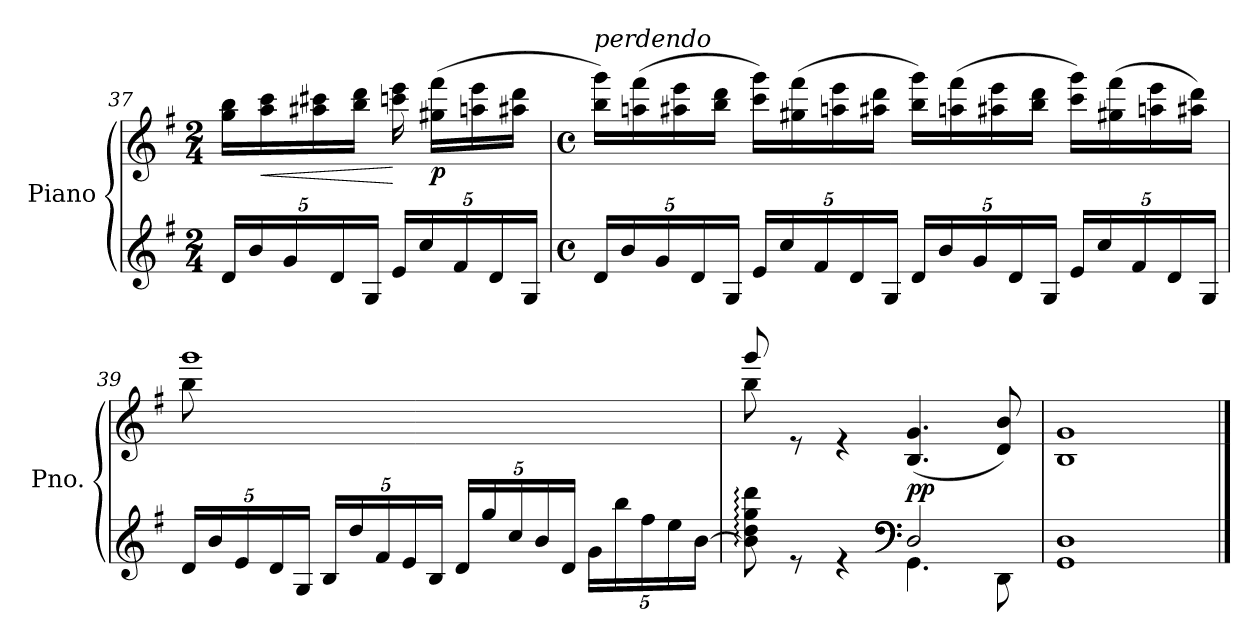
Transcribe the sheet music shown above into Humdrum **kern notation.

**kern	**kern	**dynam
*part1	*part1	*part1
*staff2	*staff1	*staff1/2
*I"Piano	*	*
*I'Pno.	*	*
*clefG2	*clefG2	*
*k[f#]	*k[f#]	*
*M2/4	*M2/4	*
*Xbrackettup	*	*
=37	=37	=37
20d/LL	16gg\ 16bb\LL	.
20b/	.	.
!	!	!LO:HP:b
.	16aa\ 16ccc\	<
20g/	.	.
.	16aa#X\ 16ccc#X\	.
20d/	.	.
.	16bb\ 16ddd\JJ	.
20G/JJ	.	.
20e/LL	16cccn\ 16eee\	[
20cc/	.	.
!	!	!LO:DY:b
.	(16gg#X\ 16fff#\LL	p
20f#/	.	.
.	16aan\ 16eee\	.
20d/	.	.
.	16aa#X\ 16ddd\JJ	.
20G/JJ	.	.
!!LO:LB:g=z
=38	=38	=38
*M4/4	*M4/4	*
*met(c)	*met(c)	*
!	!LO:TX:a:i:t=perdendo	!
20d/LL	16bb\ 16ggg\LL)	.
20b/	.	.
.	(16aan\ 16fff#\	.
20g/	.	.
.	16aa#X\ 16eee\	.
20d/	.	.
.	16bb\ 16ddd\JJ	.
20G/JJ	.	.
20e/LL	16ccc\ 16ggg\LL)	.
20cc/	.	.
.	(16gg#X\ 16fff#\	.
20f#/	.	.
.	16aan\ 16eee\	.
20d/	.	.
.	16aa#X\ 16ddd\JJ	.
20G/JJ	.	.
20d/LL	16bb\ 16ggg\LL)	.
20b/	.	.
.	(16aan\ 16fff#\	.
20g/	.	.
.	16aa#X\ 16eee\	.
20d/	.	.
.	16bb\ 16ddd\JJ	.
20G/JJ	.	.
20e/LL	16ccc\ 16ggg\LL)	.
20cc/	.	.
.	(16gg#X\ 16fff#\	.
20f#/	.	.
.	16aan\ 16eee\	.
20d/	.	.
.	16aa#X\ 16ddd\JJ)	.
20G/JJ	.	.
=39	=39	=39
*	*^	*
20d/LL	1ggg	8bb\	.
20b/	.	.	.
20e/	.	.	.
.	.	2..ryy	.
20d/	.	.	.
20G/JJ	.	.	.
20B/LL	.	.	.
20dd/	.	.	.
20f#/	.	.	.
20e/	.	.	.
20B/JJ	.	.	.
20d/LL	.	.	.
20gg/	.	.	.
20cc/	.	.	.
20b/	.	.	.
20d/JJ	.	.	.
20g\LL	.	.	.
20bb\	.	.	.
20ff#\	.	.	.
20ee\	.	.	.
[20b\JJ	.	.	.
=40	=40	=40	=40
*^	*	*	*
8b\]: 8dd\: 8gg\: 8ddd\:	2ryy	8ggg/	8bb\	.
8re	.	8re	2..ryy	.
4re	.	4re	.	.
*clefF4	*	*	*	*
!	!	!	!	!LO:DY:a=2
2D/	4.GG\	(4.B/ 4.g/	.	pp
.	8DD\	8d/ 8b/)	.	.
*v	*v	*	*	*
*	*v	*v	*
=41	=41	=41
1GG 1D	1B 1g	.
==	==	==
*-	*-	*-
